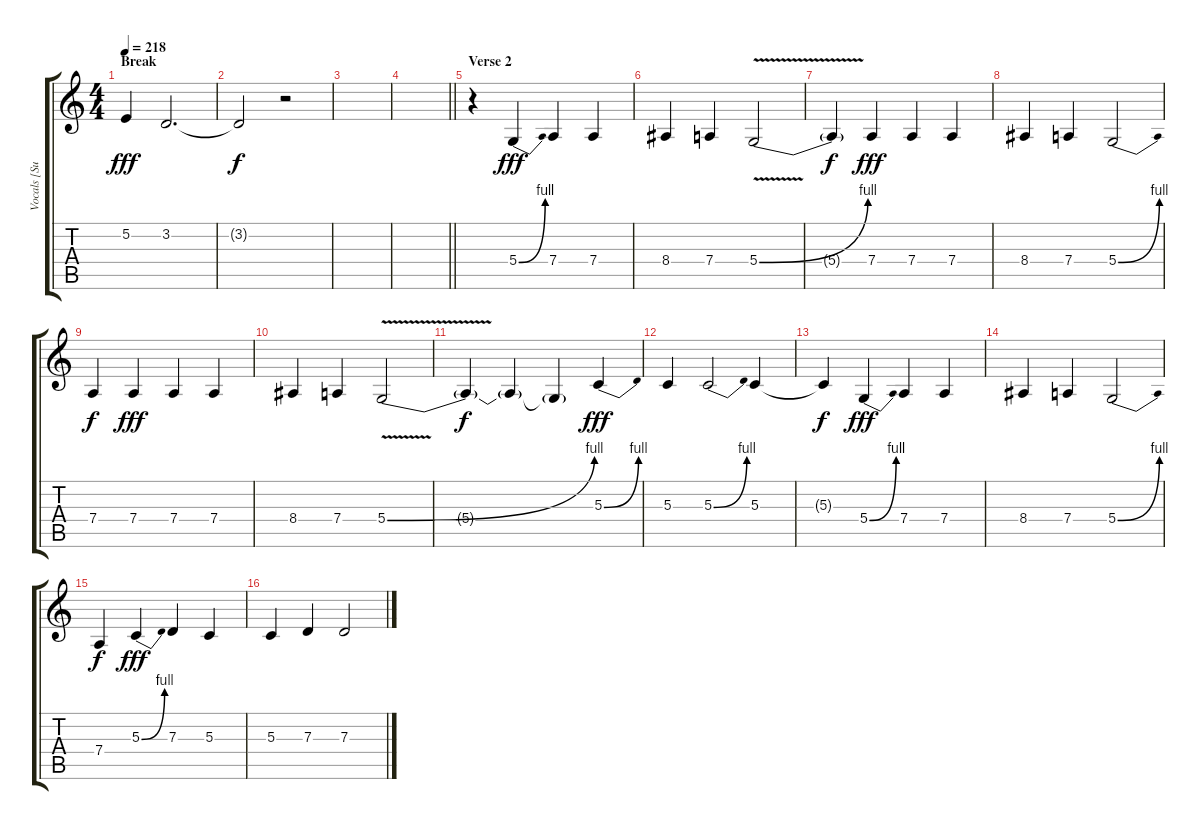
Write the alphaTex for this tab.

\track ("Vocals [Sully Erna]" "Vocals [Su") {instrument violin}
\staff {score tabs}
\tuning (E4 B3 G3 D3 A2 E2) {hide}
\ts (4 4)
\section ("" "Break")
\tempo 218
\clef g2
\ks c
5.2.4{dy fff} 3.2.2{d} |
3.2{t}.2{dy f} r.2 |
|
\barLineRight lightlight
|
\section ("" "Verse 2 ")
r.4 5.4{be (bend 0 0 60 4)}.4{dy fff} 7.4.4 7.4.4 |
8.4.4 7.4.4 5.4{be (bend 0 0 60 4) v}.2 |
5.4{t}.4{dy f} 7.4.4{dy fff} 7.4.4 7.4.4 |
8.4.4 7.4.4 5.4{be (bend 0 0 60 4)}.2 |
7.4.4{dy f} 7.4.4{dy fff} 7.4.4 7.4.4 |
8.4.4 7.4.4 5.4{be (bend 0 0 60 4) v}.2 |
5.4{t}.4{dy f} 5.4{t}.4 5.4{t}.4 5.3{be (bend 0 0 60 4)}.4{dy fff} |
5.3.4 5.3{be (bend 0 0 60 4)}.2 5.3.4 |
5.3{t}.4{dy f} 5.4{be (bend 0 0 60 4)}.4{dy fff} 7.4.4 7.4.4 |
8.4.4 7.4.4 5.4{be (bend 0 0 60 4)}.2 |
7.4.4{dy f} 5.3{be (bend 0 0 60 4)}.4{dy fff} 7.3.4 5.3.4 |
5.3.4 7.3.4 7.3.2
